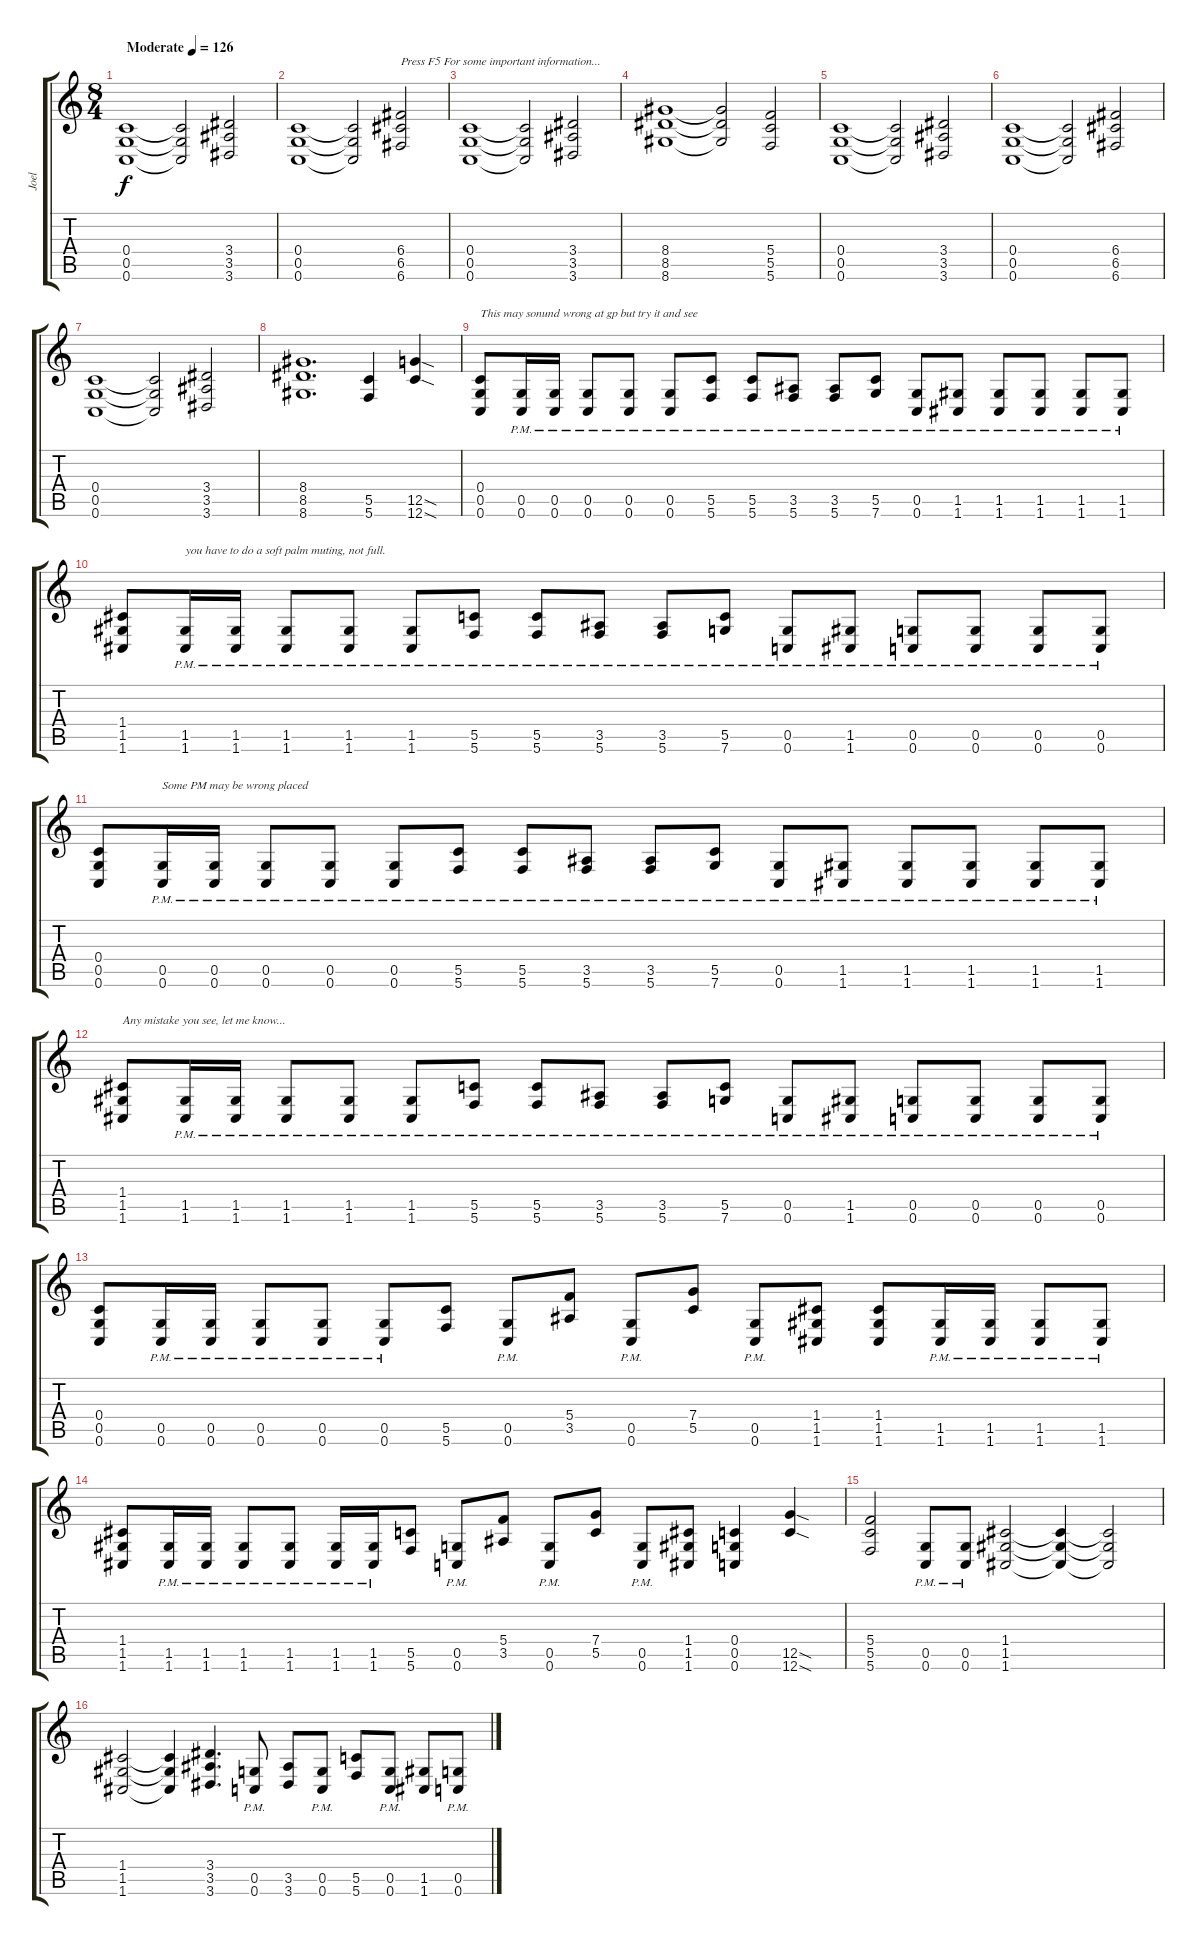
\track ("Joel" "Joel") {instrument distortionguitar}
\staff {score tabs}
\tuning (D4 A3 F3 C3 G2 C2) {hide}
\ts (8 4)
\tempo (126 "Moderate")
\clef g2
\ks c
(0.4 0.5 0.6).1{dy f instrument distortionguitar} (0.4{t} 0.5{t} 0.6{t}).2 (3.4 3.5 3.6).2 |
(0.4 0.5 0.6).1 (0.4{t} 0.5{t} 0.6{t}).2 (6.4 6.5 6.6).2{txt "Press F5 For some important information..."} |
(0.4 0.5 0.6).1 (0.4{t} 0.5{t} 0.6{t}).2 (3.4 3.5 3.6).2 |
(8.4 8.5 8.6).1 (8.4{t} 8.5{t} 8.6{t}).2 (5.4 5.5 5.6).2 |
(0.4 0.5 0.6).1 (0.4{t} 0.5{t} 0.6{t}).2 (3.4 3.5 3.6).2 |
(0.4 0.5 0.6).1 (0.4{t} 0.5{t} 0.6{t}).2 (6.4 6.5 6.6).2 |
(0.4 0.5 0.6).1 (0.4{t} 0.5{t} 0.6{t}).2 (3.4 3.5 3.6).2 |
(8.4 8.5 8.6).1{d} (5.5 5.6).4 (12.5{sod} 12.6{sod}).4 |
(0.4 0.5 0.6).8{txt "This may sonund wrong at gp but try it and see" instrument distortionguitar} (0.5{pm} 0.6{pm}).16 (0.5{pm} 0.6{pm}).16 (0.5{pm} 0.6{pm}).8 (0.5{pm} 0.6{pm}).8 (0.5{pm} 0.6{pm}).8 (5.5{pm} 5.6{pm}).8 (5.5{pm} 5.6{pm}).8 (3.5{pm} 5.6{pm}).8 (3.5{pm} 5.6{pm}).8 (5.5{pm} 7.6{pm}).8 (0.5{pm} 0.6{pm}).8 (1.5{pm} 1.6{pm}).8 (1.5{pm} 1.6{pm}).8 (1.5{pm} 1.6{pm}).8 (1.5{pm} 1.6{pm}).8 (1.5{pm} 1.6{pm}).8 |
(1.4 1.5 1.6).8{instrument distortionguitar} (1.5{pm} 1.6{pm}).16{txt "you have to do a soft palm muting, not full."} (1.5{pm} 1.6{pm}).16 (1.5{pm} 1.6{pm}).8 (1.5{pm} 1.6{pm}).8 (1.5{pm} 1.6{pm}).8 (5.5{pm} 5.6{pm}).8 (5.5{pm} 5.6{pm}).8 (3.5{pm} 5.6{pm}).8 (3.5{pm} 5.6{pm}).8 (5.5{pm} 7.6{pm}).8 (0.5{pm} 0.6{pm}).8 (1.5{pm} 1.6{pm}).8 (0.5{pm} 0.6{pm}).8 (0.5{pm} 0.6{pm}).8 (0.5{pm} 0.6{pm}).8 (0.5{pm} 0.6{pm}).8 |
(0.4 0.5 0.6).8{instrument distortionguitar} (0.5{pm} 0.6{pm}).16{txt "Some PM may be wrong placed"} (0.5{pm} 0.6{pm}).16 (0.5{pm} 0.6{pm}).8 (0.5{pm} 0.6{pm}).8 (0.5{pm} 0.6{pm}).8 (5.5{pm} 5.6{pm}).8 (5.5{pm} 5.6{pm}).8 (3.5{pm} 5.6{pm}).8 (3.5{pm} 5.6{pm}).8 (5.5{pm} 7.6{pm}).8 (0.5{pm} 0.6{pm}).8 (1.5{pm} 1.6{pm}).8 (1.5{pm} 1.6{pm}).8 (1.5{pm} 1.6{pm}).8 (1.5{pm} 1.6{pm}).8 (1.5{pm} 1.6{pm}).8 |
(1.4 1.5 1.6).8{txt "Any mistake you see, let me know..." instrument distortionguitar} (1.5{pm} 1.6{pm}).16 (1.5{pm} 1.6{pm}).16 (1.5{pm} 1.6{pm}).8 (1.5{pm} 1.6{pm}).8 (1.5{pm} 1.6{pm}).8 (5.5{pm} 5.6{pm}).8 (5.5{pm} 5.6{pm}).8 (3.5{pm} 5.6{pm}).8 (3.5{pm} 5.6{pm}).8 (5.5{pm} 7.6{pm}).8 (0.5{pm} 0.6{pm}).8 (1.5{pm} 1.6{pm}).8 (0.5{pm} 0.6{pm}).8 (0.5{pm} 0.6{pm}).8 (0.5{pm} 0.6{pm}).8 (0.5{pm} 0.6{pm}).8 |
(0.4 0.5 0.6).8{instrument distortionguitar} (0.5{pm} 0.6{pm}).16 (0.5{pm} 0.6{pm}).16 (0.5{pm} 0.6{pm}).8 (0.5{pm} 0.6{pm}).8 (0.5{pm} 0.6{pm}).8 (5.5 5.6).8 (0.5{pm} 0.6{pm}).8 (5.4 3.5).8 (0.5{pm} 0.6{pm}).8 (7.4 5.5).8 (0.5{pm} 0.6{pm}).8 (1.4 1.5 1.6).8 (1.4 1.5 1.6).8 (1.5{pm} 1.6{pm}).16 (1.5{pm} 1.6{pm}).16 (1.5{pm} 1.6{pm}).8 (1.5{pm} 1.6{pm}).8 |
(1.4 1.5 1.6).8{instrument distortionguitar} (1.5{pm} 1.6{pm}).16 (1.5{pm} 1.6{pm}).16 (1.5{pm} 1.6{pm}).8 (1.5{pm} 1.6{pm}).8 (1.5{pm} 1.6).16 (1.5{pm} 1.6).16 (5.5 5.6).8 (0.5{pm} 0.6{pm}).8 (5.4 3.5).8 (0.5{pm} 0.6{pm}).8 (7.4 5.5).8 (0.5{pm} 0.6{pm}).8 (1.4 1.5 1.6).8 (0.4 0.5 0.6).4 (12.5{sod} 12.6{sod}).4 |
(5.4 5.5 5.6).2 (0.5{pm} 0.6).8 (0.5{pm} 0.6).8 (1.4 1.5 1.6).2 (1.4{t} 1.5{t} 1.6{t}).4 (1.4{t} 1.5{t} 1.6{t}).2 |
(1.4 1.5 1.6).2 (1.4{t} 1.5{t} 1.6{t}).4 (3.4 3.5 3.6).4{d} (0.5{pm} 0.6).8 (3.5 3.6).8 (0.5{pm} 0.6).8 (5.5 5.6).8 (0.5{pm} 0.6).8 (1.5 1.6).8 (0.5{pm} 0.6).8
